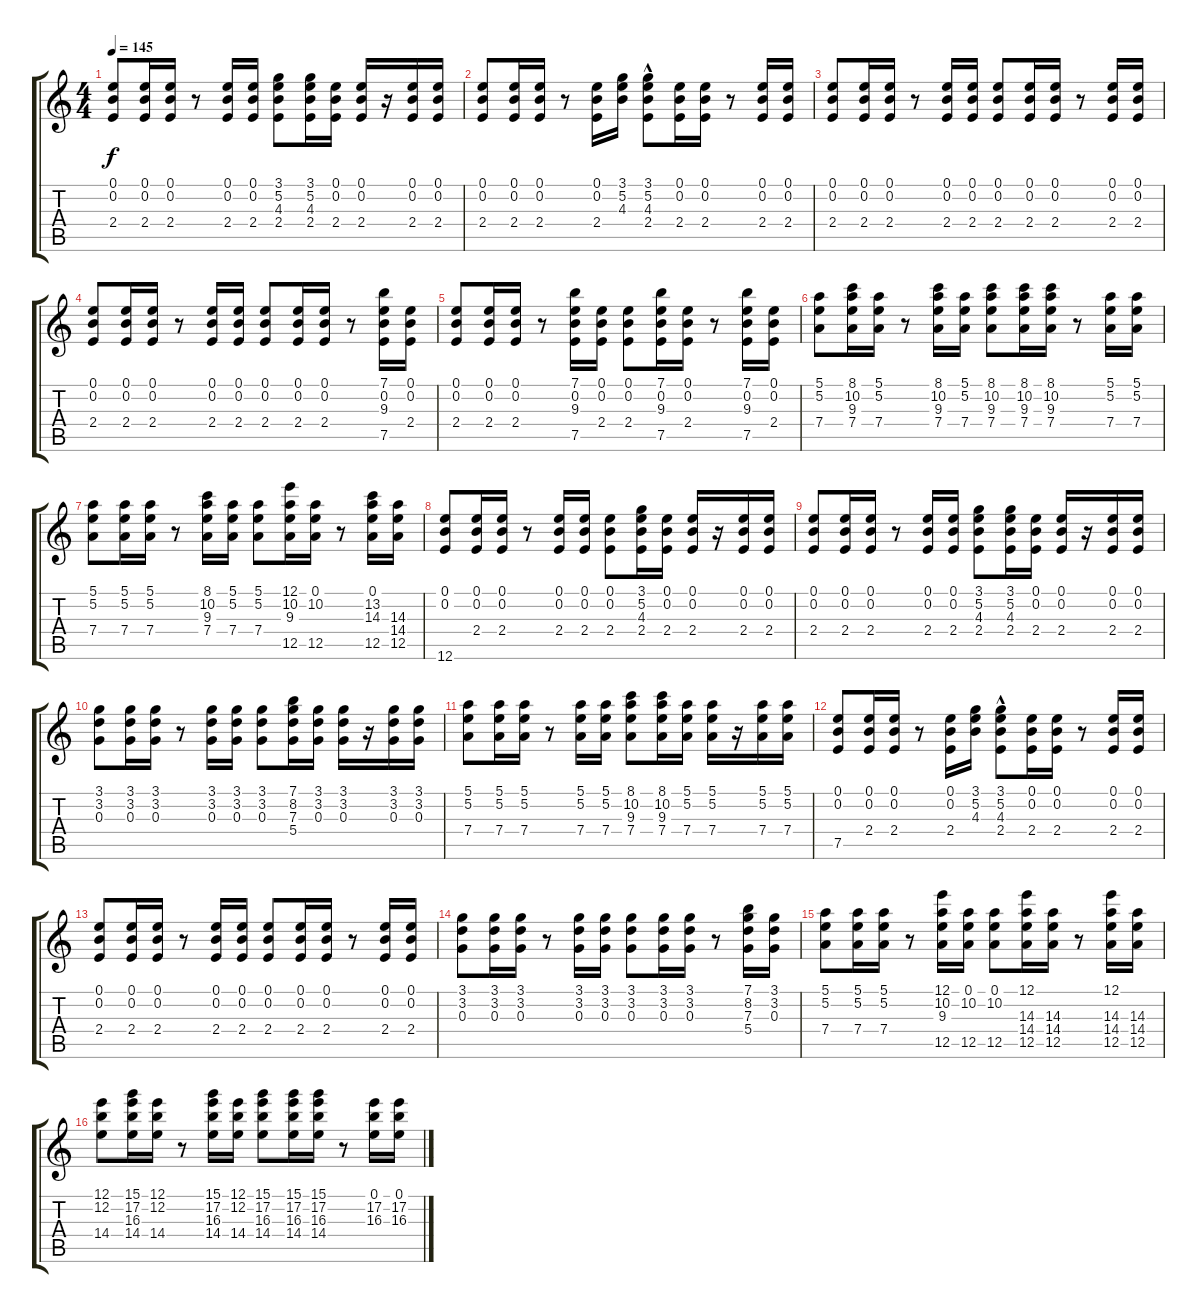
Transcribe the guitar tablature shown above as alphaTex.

\track "" {instrument acousticguitarsteel}
\staff {score tabs}
\tuning (E4 B3 G3 D3 A2 E2) {hide}
\ts (4 4)
\tempo 145
\clef g2
\ks c
(0.1 0.2 2.4).8{dy f} (0.1 0.2 2.4).16 (0.1 0.2 2.4).16 r.8 (0.1 0.2 2.4).16 (0.1 0.2 2.4).16 (3.1 5.2 4.3 2.4).8 (3.1 5.2 4.3 2.4).16 (0.1 0.2 2.4).16 (0.1 0.2 2.4).16 r.16 (0.1 0.2 2.4).16 (0.1 0.2 2.4).16 |
(0.1 0.2 2.4).8 (0.1 0.2 2.4).16 (0.1 0.2 2.4).16 r.8 (0.1 0.2 2.4).16 (3.1 5.2 4.3).16 (3.1{hac} 5.2 4.3 2.4).8 (0.1 0.2 2.4).16 (0.1 0.2 2.4).16 r.8 (0.1 0.2 2.4).16 (0.1 0.2 2.4).16 |
(0.1 0.2 2.4).8 (0.1 0.2 2.4).16 (0.1 0.2 2.4).16 r.8 (0.1 0.2 2.4).16 (0.1 0.2 2.4).16 (0.1 0.2 2.4).8 (0.1 0.2 2.4).16 (0.1 0.2 2.4).16 r.8 (0.1 0.2 2.4).16 (0.1 0.2 2.4).16 |
(0.1 0.2 2.4).8 (0.1 0.2 2.4).16 (0.1 0.2 2.4).16 r.8 (0.1 0.2 2.4).16 (0.1 0.2 2.4).16 (0.1 0.2 2.4).8 (0.1 0.2 2.4).16 (0.1 0.2 2.4).16 r.8 (7.1 0.2 9.3 7.5).16 (0.1 0.2 2.4).16 |
(0.1 0.2 2.4).8 (0.1 0.2 2.4).16 (0.1 0.2 2.4).16 r.8 (7.1 0.2 9.3 7.5).16 (0.1 0.2 2.4).16 (0.1 0.2 2.4).8 (7.1 0.2 9.3 7.5).16 (0.1 0.2 2.4).16 r.8 (7.1 0.2 9.3 7.5).16 (0.1 0.2 2.4).16 |
(5.1 5.2 7.4).8 (8.1 10.2 9.3 7.4).16 (5.1 5.2 7.4).16 r.8 (8.1 10.2 9.3 7.4).16 (5.1 5.2 7.4).16 (8.1 10.2 9.3 7.4).8 (8.1 10.2 9.3 7.4).16 (8.1 10.2 9.3 7.4).16 r.8 (5.1 5.2 7.4).16 (5.1 5.2 7.4).16 |
(5.1 5.2 7.4).8 (5.1 5.2 7.4).16 (5.1 5.2 7.4).16 r.8 (8.1 10.2 9.3 7.4).16 (5.1 5.2 7.4).16 (5.1 5.2 7.4).8 (12.1 10.2 9.3 12.5).16 (0.1 10.2 12.5).16 r.8 (0.1 13.2 14.3 12.5).16 (14.3 14.4 12.5).16 |
(0.1 0.2 12.6).8 (0.1 0.2 2.4).16 (0.1 0.2 2.4).16 r.8 (0.1 0.2 2.4).16 (0.1 0.2 2.4).16 (0.1 0.2 2.4).8 (3.1 5.2 4.3 2.4).16 (0.1 0.2 2.4).16 (0.1 0.2 2.4).16 r.16 (0.1 0.2 2.4).16 (0.1 0.2 2.4).16 |
(0.1 0.2 2.4).8 (0.1 0.2 2.4).16 (0.1 0.2 2.4).16 r.8 (0.1 0.2 2.4).16 (0.1 0.2 2.4).16 (3.1 5.2 4.3 2.4).8 (3.1 5.2 4.3 2.4).16 (0.1 0.2 2.4).16 (0.1 0.2 2.4).16 r.16 (0.1 0.2 2.4).16 (0.1 0.2 2.4).16 |
(3.1 3.2 0.3).8 (3.1 3.2 0.3).16 (3.1 3.2 0.3).16 r.8 (3.1 3.2 0.3).16 (3.1 3.2 0.3).16 (3.1 3.2 0.3).8 (7.1 8.2 7.3 5.4).16 (3.1 3.2 0.3).16 (3.1 3.2 0.3).16 r.16 (3.1 3.2 0.3).16 (3.1 3.2 0.3).16 |
(5.1 5.2 7.4).8 (5.1 5.2 7.4).16 (5.1 5.2 7.4).16 r.8 (5.1 5.2 7.4).16 (5.1 5.2 7.4).16 (8.1 10.2 9.3 7.4).8 (8.1 10.2 9.3 7.4).16 (5.1 5.2 7.4).16 (5.1 5.2 7.4).16 r.16 (5.1 5.2 7.4).16 (5.1 5.2 7.4).16 |
(0.1 0.2 7.5).8 (0.1 0.2 2.4).16 (0.1 0.2 2.4).16 r.8 (0.1 0.2 2.4).16 (3.1 5.2 4.3).16 (3.1{hac} 5.2 4.3 2.4).8 (0.1 0.2 2.4).16 (0.1 0.2 2.4).16 r.8 (0.1 0.2 2.4).16 (0.1 0.2 2.4).16 |
(0.1 0.2 2.4).8 (0.1 0.2 2.4).16 (0.1 0.2 2.4).16 r.8 (0.1 0.2 2.4).16 (0.1 0.2 2.4).16 (0.1 0.2 2.4).8 (0.1 0.2 2.4).16 (0.1 0.2 2.4).16 r.8 (0.1 0.2 2.4).16 (0.1 0.2 2.4).16 |
(3.1 3.2 0.3).8 (3.1 3.2 0.3).16 (3.1 3.2 0.3).16 r.8 (3.1 3.2 0.3).16 (3.1 3.2 0.3).16 (3.1 3.2 0.3).8 (3.1 3.2 0.3).16 (3.1 3.2 0.3).16 r.8 (7.1 8.2 7.3 5.4).16 (3.1 3.2 0.3).16 |
(5.1 5.2 7.4).8 (5.1 5.2 7.4).16 (5.1 5.2 7.4).16 r.8 (12.1 10.2 9.3 12.5).16 (0.1 10.2 12.5).16 (0.1 10.2 12.5).8 (12.1 14.3 14.4 12.5).16 (14.3 14.4 12.5).16 r.8 (12.1 14.3 14.4 12.5).16 (14.3 14.4 12.5).16 |
(12.1 12.2 14.4).8 (15.1 17.2 16.3 14.4).16 (12.1 12.2 14.4).16 r.8 (15.1 17.2 16.3 14.4).16 (12.1 12.2 14.4).16 (15.1 17.2 16.3 14.4).8 (15.1 17.2 16.3 14.4).16 (15.1 17.2 16.3 14.4).16 r.8 (0.1 17.2 16.3).16 (0.1 17.2 16.3).16
